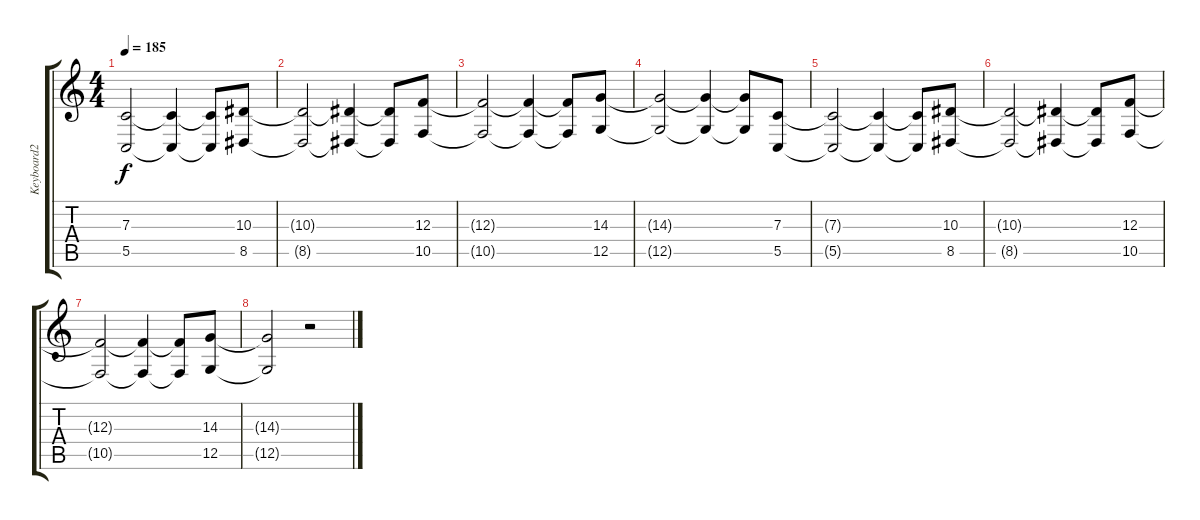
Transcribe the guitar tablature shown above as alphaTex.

\track ("Keyboard2" "Keyboard2") {instrument lead2sawtooth}
\staff {score tabs}
\tuning (D4 A3 F3 C3 G2 C2) {hide}
\ts (4 4)
\tempo 185
\clef g2
\ks c
(7.3 5.5).2{dy f} (7.3{t} 5.5{t}).4 (7.3{t} 5.5{t}).8 (10.3 8.5).8 |
(10.3{t} 8.5{t}).2 (10.3{t} 8.5{t}).4 (10.3{t} 8.5{t}).8 (12.3 10.5).8 |
(12.3{t} 10.5{t}).2 (12.3{t} 10.5{t}).4 (12.3{t} 10.5{t}).8 (14.3 12.5).8 |
(14.3{t} 12.5{t}).2 (14.3{t} 12.5{t}).4 (14.3{t} 12.5{t}).8 (7.3 5.5).8 |
(7.3{t} 5.5{t}).2 (7.3{t} 5.5{t}).4 (7.3{t} 5.5{t}).8 (10.3 8.5).8 |
(10.3{t} 8.5{t}).2 (10.3{t} 8.5{t}).4 (10.3{t} 8.5{t}).8 (12.3 10.5).8 |
(12.3{t} 10.5{t}).2 (12.3{t} 10.5{t}).4 (12.3{t} 10.5{t}).8 (14.3 12.5).8 |
(14.3{t} 12.5{t}).2 r.2
